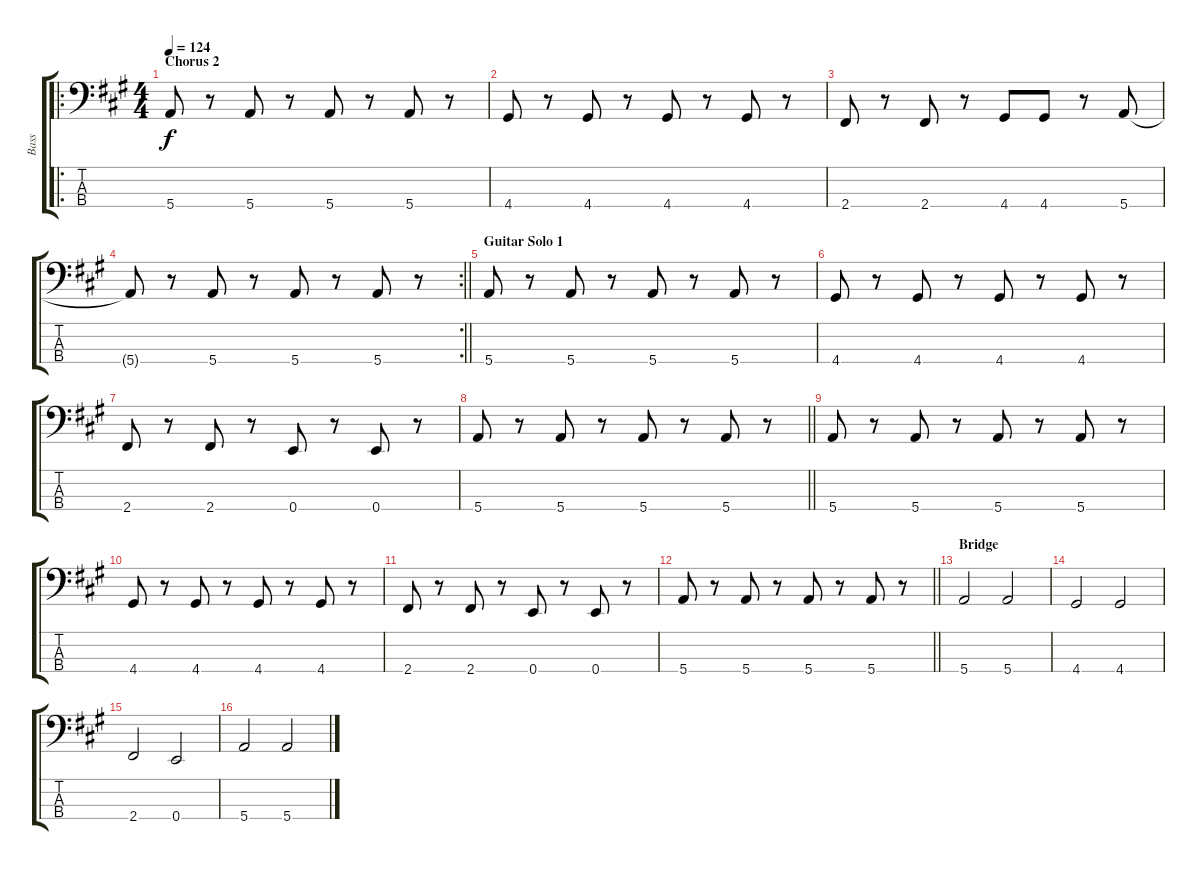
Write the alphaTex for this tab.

\track ("Bass" "Bass") {instrument electricbassfinger}
\staff {score tabs}
\tuning (G2 D2 A1 E1) {hide}
\ro
\ts (4 4)
\section ("" "Chorus 2")
\tempo 124
\clef f4
\ks a
5.4.8{dy f} r.8 5.4.8 r.8 5.4.8 r.8 5.4.8 r.8 |
4.4.8 r.8 4.4.8 r.8 4.4.8 r.8 4.4.8 r.8 |
2.4.8 r.8 2.4.8 r.8 4.4.8 4.4.8 r.8 5.4.8 |
\rc 2
\barLineRight lightlight
5.4{t}.8 r.8 5.4.8 r.8 5.4.8 r.8 5.4.8 r.8 |
\section ("" "Guitar Solo 1")
5.4.8 r.8 5.4.8 r.8 5.4.8 r.8 5.4.8 r.8 |
4.4.8 r.8 4.4.8 r.8 4.4.8 r.8 4.4.8 r.8 |
2.4.8 r.8 2.4.8 r.8 0.4.8 r.8 0.4.8 r.8 |
\barLineRight lightlight
5.4.8 r.8 5.4.8 r.8 5.4.8 r.8 5.4.8 r.8 |
5.4.8 r.8 5.4.8 r.8 5.4.8 r.8 5.4.8 r.8 |
4.4.8 r.8 4.4.8 r.8 4.4.8 r.8 4.4.8 r.8 |
2.4.8 r.8 2.4.8 r.8 0.4.8 r.8 0.4.8 r.8 |
\barLineRight lightlight
5.4.8 r.8 5.4.8 r.8 5.4.8 r.8 5.4.8 r.8 |
\section ("" "Bridge")
5.4.2 5.4.2 |
4.4.2 4.4.2 |
2.4.2 0.4.2 |
5.4.2 5.4.2
